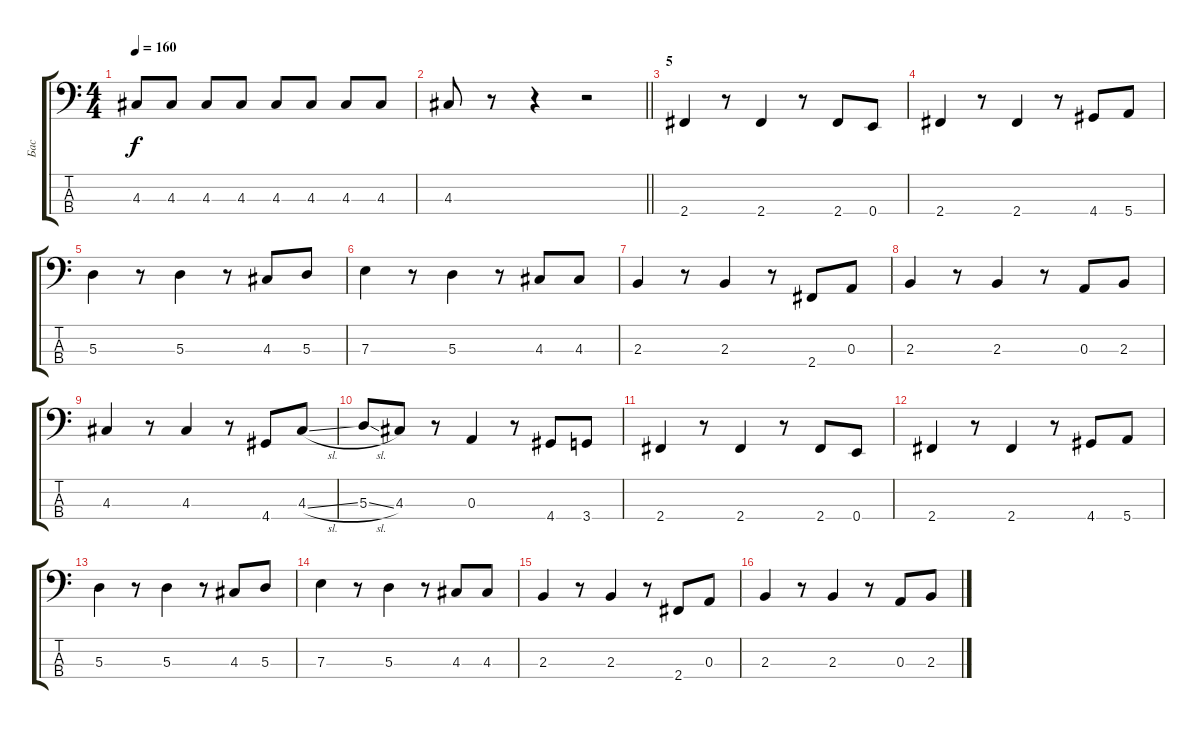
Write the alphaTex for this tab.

\track ("Бас" "Бас") {instrument electricbasspick}
\staff {score tabs}
\tuning (G2 D2 A1 E1) {hide}
\ts (4 4)
\tempo 160
\clef f4
\ks c
4.3.8{dy f} 4.3.8 4.3.8 4.3.8 4.3.8 4.3.8 4.3.8 4.3.8 |
\barLineRight lightlight
4.3.8 r.8 r.4 r.2 |
\section ("" "5")
2.4.4 r.8 2.4.4 r.8 2.4.8 0.4.8 |
2.4.4 r.8 2.4.4 r.8 4.4.8 5.4.8 |
5.3.4 r.8 5.3.4 r.8 4.3.8 5.3.8 |
7.3.4 r.8 5.3.4 r.8 4.3.8 4.3.8 |
2.3.4 r.8 2.3.4 r.8 2.4.8 0.3.8 |
2.3.4 r.8 2.3.4 r.8 0.3.8 2.3.8 |
4.3.4 r.8 4.3.4 r.8 4.4.8 4.3{sl}.8 |
5.3{sl}.8 4.3.8 r.8 0.3.4 r.8 4.4.8 3.4.8 |
2.4.4 r.8 2.4.4 r.8 2.4.8 0.4.8 |
2.4.4 r.8 2.4.4 r.8 4.4.8 5.4.8 |
5.3.4 r.8 5.3.4 r.8 4.3.8 5.3.8 |
7.3.4 r.8 5.3.4 r.8 4.3.8 4.3.8 |
2.3.4 r.8 2.3.4 r.8 2.4.8 0.3.8 |
2.3.4 r.8 2.3.4 r.8 0.3.8 2.3.8
